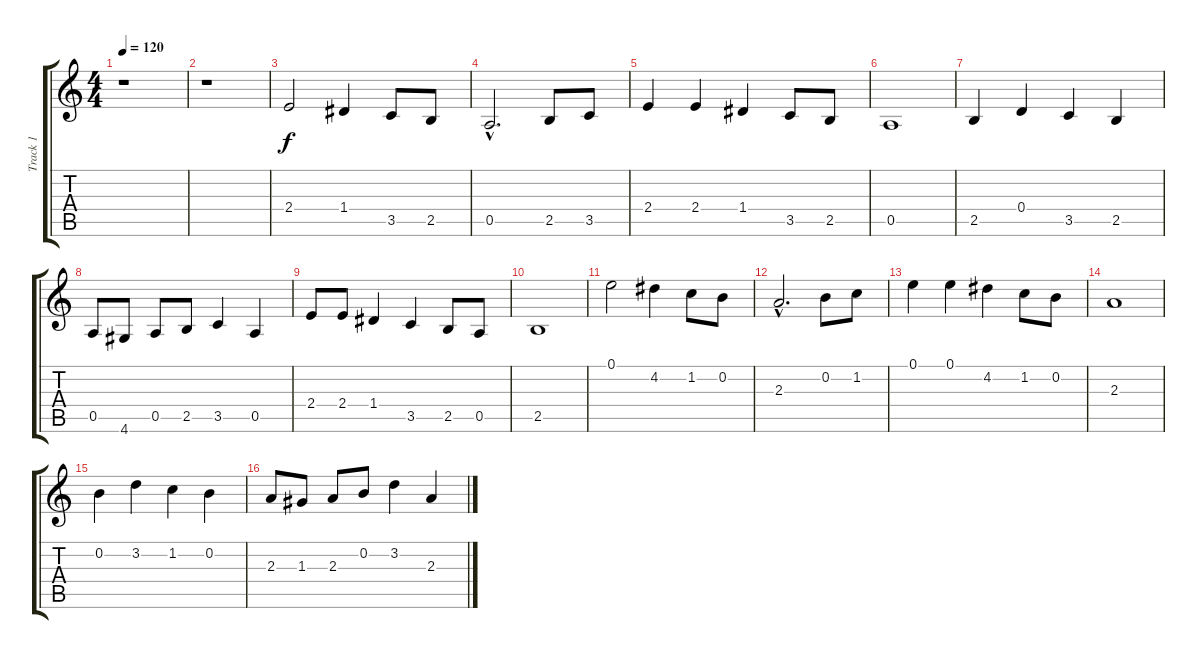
\track ("Track 1" "Track 1") {instrument distortionguitar}
\staff {score tabs}
\tuning (E4 B3 G3 D3 A2 E2) {hide}
\ts (4 4)
\tempo 120
\clef g2
\ks c
r.1{dy f instrument distortionguitar} |
r.1 |
2.4.2 1.4.4 3.5.8 2.5.8 |
0.5{hac}.2{d} 2.5.8 3.5.8 |
2.4.4 2.4.4 1.4.4 3.5.8 2.5.8 |
0.5.1 |
2.5.4 0.4.4 3.5.4 2.5.4 |
0.5.8 4.6.8 0.5.8 2.5.8 3.5.4 0.5.4 |
2.4.8 2.4.8 1.4.4 3.5.4 2.5.8 0.5.8 |
2.5.1 |
0.1.2 4.2.4 1.2.8 0.2.8 |
2.3{hac}.2{d} 0.2.8 1.2.8 |
0.1.4 0.1.4 4.2.4 1.2.8 0.2.8 |
2.3.1 |
0.2.4 3.2.4 1.2.4 0.2.4 |
2.3.8 1.3.8 2.3.8 0.2.8 3.2.4 2.3.4
